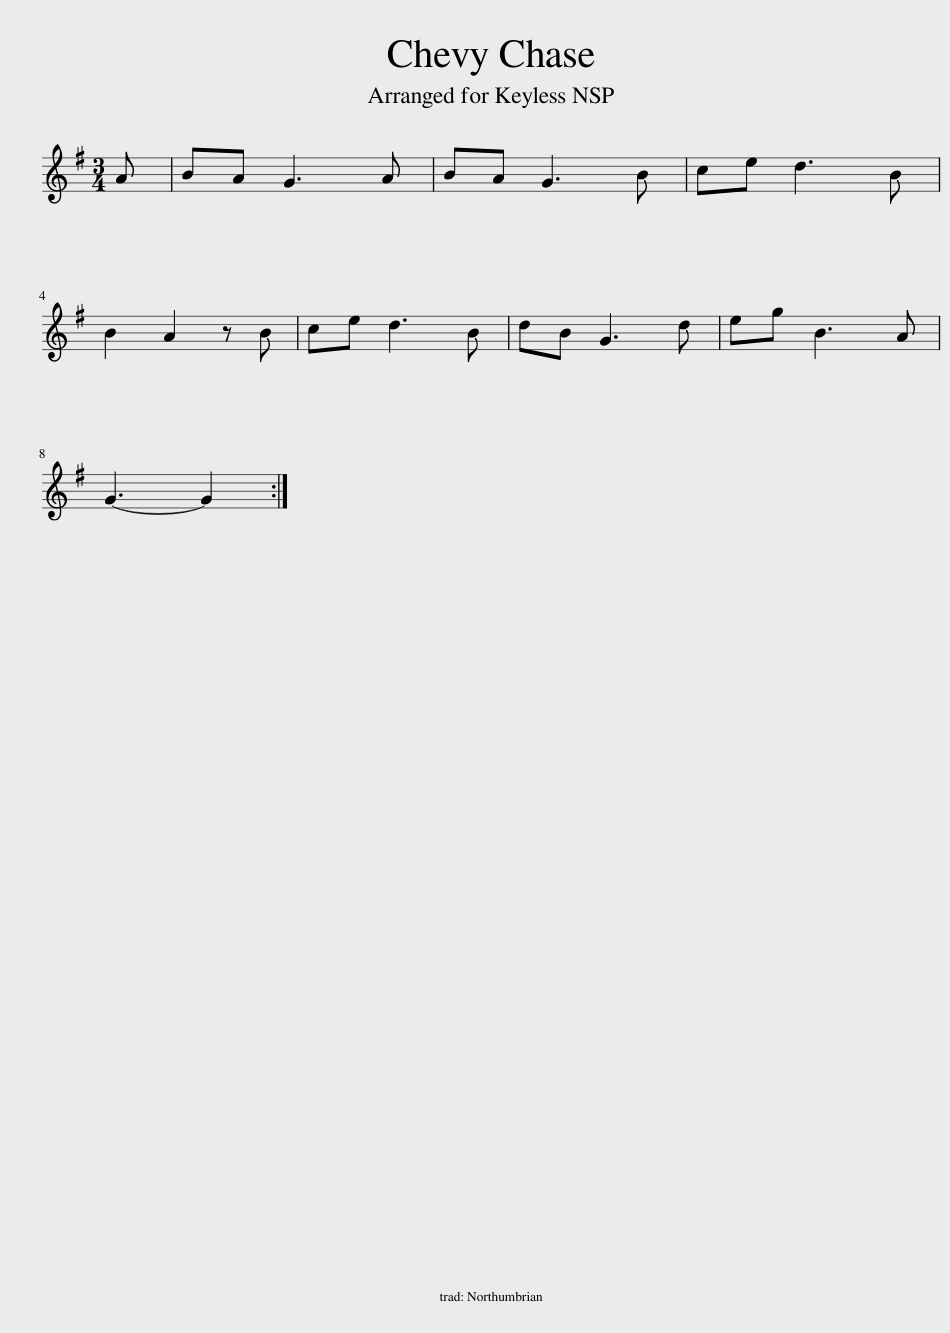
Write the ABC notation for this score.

X:1
L:1/8
M:3/4
I:linebreak $
K:G
V:1 treble
V:1
 A | BA G3 A | BA G3 B | ce d3 B |$ B2 A2 z B | %5
 ce d3 B | dB G3 d | eg B3 A |$ G3- G2 :| %9
